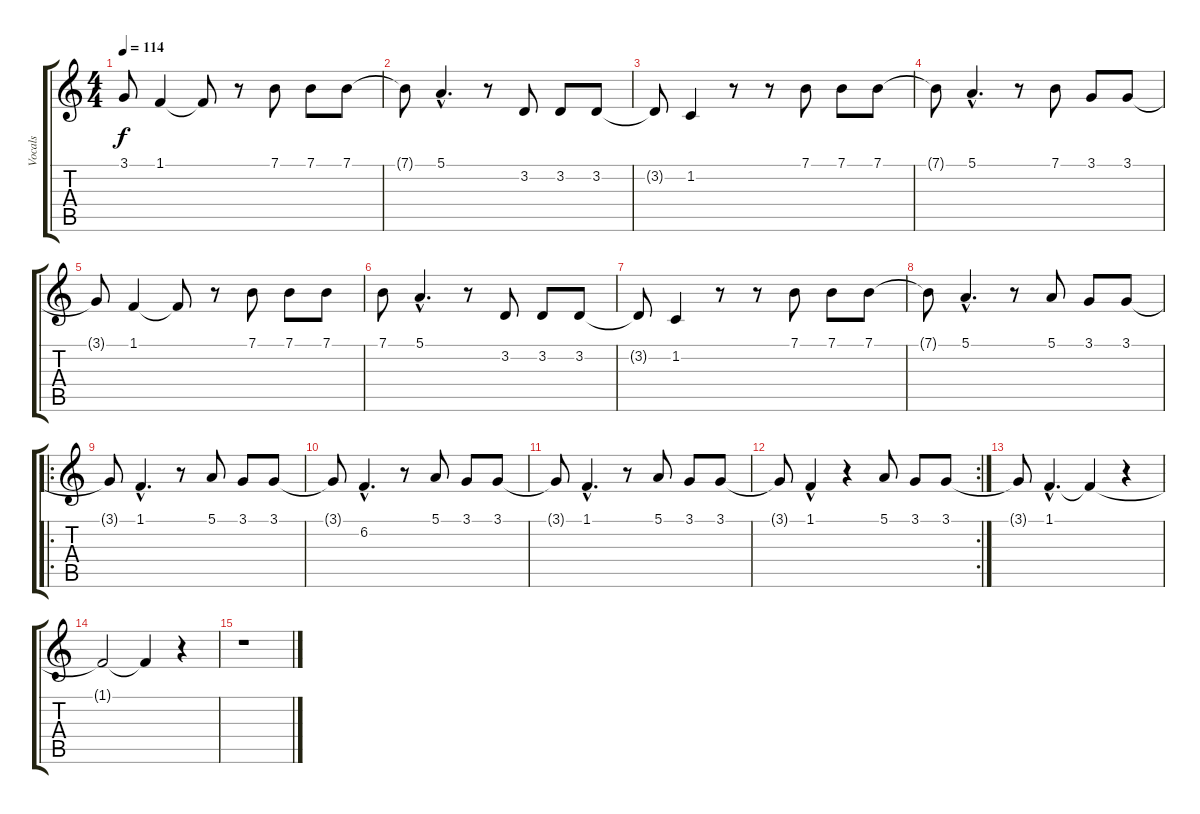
\track ("Vocals" "Vocals") {instrument fiddle}
\staff {score tabs}
\tuning (E4 B3 G3 D3 A2 E2) {hide}
\ts (4 4)
\tempo 114
\clef g2
\ks c
3.1{t}.8{dy f} 1.1.4 1.1{t}.8 r.8 7.1.8 7.1.8 7.1.8 |
7.1{t}.8 5.1{hac}.4{d} r.8 3.2.8 3.2.8 3.2.8 |
3.2{t}.8 1.2.4 r.8 r.8 7.1.8 7.1.8 7.1.8 |
7.1{t}.8 5.1{hac}.4{d} r.8 7.1.8 3.1.8 3.1.8 |
3.1{t}.8 1.1.4 1.1{t}.8 r.8 7.1.8 7.1.8 7.1.8 |
7.1.8 5.1{hac}.4{d} r.8 3.2.8 3.2.8 3.2.8 |
3.2{t}.8 1.2.4 r.8 r.8 7.1.8 7.1.8 7.1.8 |
7.1{t}.8 5.1{hac}.4{d} r.8 5.1.8 3.1.8 3.1.8 |
\ro
3.1{t}.8 1.1{hac}.4{d} r.8 5.1.8 3.1.8 3.1.8 |
3.1{t}.8 6.2{hac}.4{d} r.8 5.1.8 3.1.8 3.1.8 |
3.1{t}.8 1.1{hac}.4{d} r.8 5.1.8 3.1.8 3.1.8 |
\rc 2
3.1{t}.8 1.1{hac}.4 r.4 5.1.8 3.1.8 3.1.8 |
3.1{t}.8 1.1{hac}.4{d} 1.1{t}.4 r.4 |
1.1{t}.2 1.1{t}.4 r.4 |
r.1
